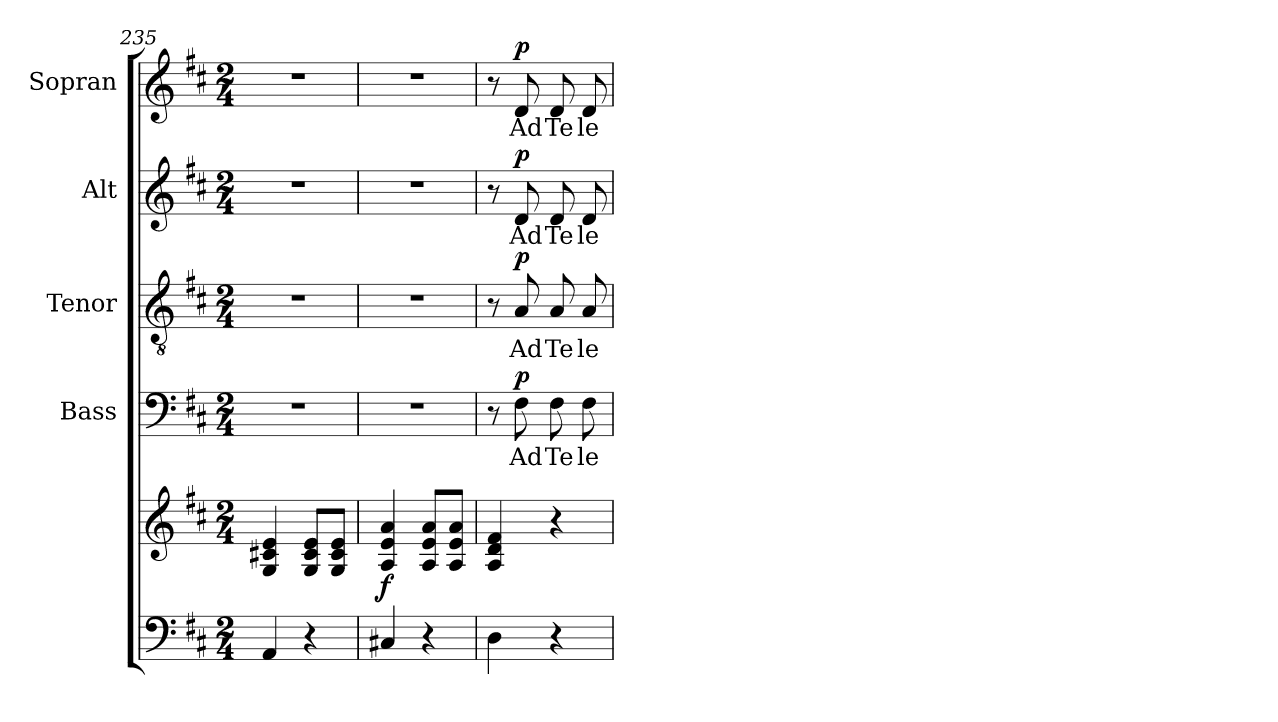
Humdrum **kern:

**kern	**kern	**dynam	**kern	**text	**dynam	**kern	**text	**dynam	**kern	**text	**dynam	**kern	**text	**dynam
*part5	*part5	*part5	*part4	*part4	*part4	*part3	*part3	*part3	*part2	*part2	*part2	*part1	*part1	*part1
*staff6	*staff5	*staff5/6	*staff4	*staff4	*staff4	*staff3	*staff3	*staff3	*staff2	*staff2	*staff2	*staff1	*staff1	*staff1
*	*	*	*I"Bass	*	*	*I"Tenor	*	*	*I"Alt	*	*	*I"Sopran	*	*
*	*	*	*I'B.	*	*	*I'T.	*	*	*I'A.	*	*	*I'S.	*	*
*clefF4	*clefG2	*	*clefF4	*	*	*clefGv2	*	*	*clefG2	*	*	*clefG2	*	*
*k[f#c#]	*k[f#c#]	*	*k[f#c#]	*	*	*k[f#c#]	*	*	*k[f#c#]	*	*	*k[f#c#]	*	*
*D:	*D:	*	*D:	*	*	*D:	*	*	*D:	*	*	*D:	*	*
*M2/4	*M2/4	*	*M2/4	*	*	*M2/4	*	*	*M2/4	*	*	*M2/4	*	*
=235	=235	=235	=235	=235	=235	=235	=235	=235	=235	=235	=235	=235	=235	=235
4AA/	4G/ 4c#X/ 4e/	.	2r	.	.	2r	.	.	2r	.	.	2r	.	.
4r	8G/ 8c#/ 8e/L	.	.	.	.	.	.	.	.	.	.	.	.	.
.	8G/ 8c#/ 8e/J	.	.	.	.	.	.	.	.	.	.	.	.	.
=236	=236	=236	=236	=236	=236	=236	=236	=236	=236	=236	=236	=236	=236	=236
!	!	!LO:DY:b	!	!	!	!	!	!	!	!	!	!	!	!
4C#X/	4A/ 4e/ 4a/	f	2r	.	.	2r	.	.	2r	.	.	2r	.	.
4r	8A/ 8e/ 8a/L	.	.	.	.	.	.	.	.	.	.	.	.	.
.	8A/ 8e/ 8a/J	.	.	.	.	.	.	.	.	.	.	.	.	.
=237	=237	=237	=237	=237	=237	=237	=237	=237	=237	=237	=237	=237	=237	=237
4D\	4A/ 4d/ 4f#/	.	8r	.	.	8r	.	.	8r	.	.	8r	.	.
!	!	!	!	!LO:LY:b	!LO:DY:a	!	!LO:LY:b	!LO:DY:a	!	!LO:LY:b	!LO:DY:a	!	!LO:LY:b	!LO:DY:a
.	.	.	8F#\	Ad	p	8A/	Ad	p	8d/	Ad	p	8d/	Ad	p
!	!	!	!	!LO:LY:b	!	!	!LO:LY:b	!	!	!LO:LY:b	!	!	!LO:LY:b	!
4r	4r	.	8F#\	Te	.	8A/	Te	.	8d/	Te	.	8d/	Te	.
!	!	!	!	!LO:LY:b	!	!	!LO:LY:b	!	!	!LO:LY:b	!	!	!LO:LY:b	!
.	.	.	8F#\	le-	.	8A/	le-	.	8d/	le-	.	8d/	le-	.
=	=	=	=	=	=	=	=	=	=	=	=	=	=	=
*-	*-	*-	*-	*-	*-	*-	*-	*-	*-	*-	*-	*-	*-	*-
